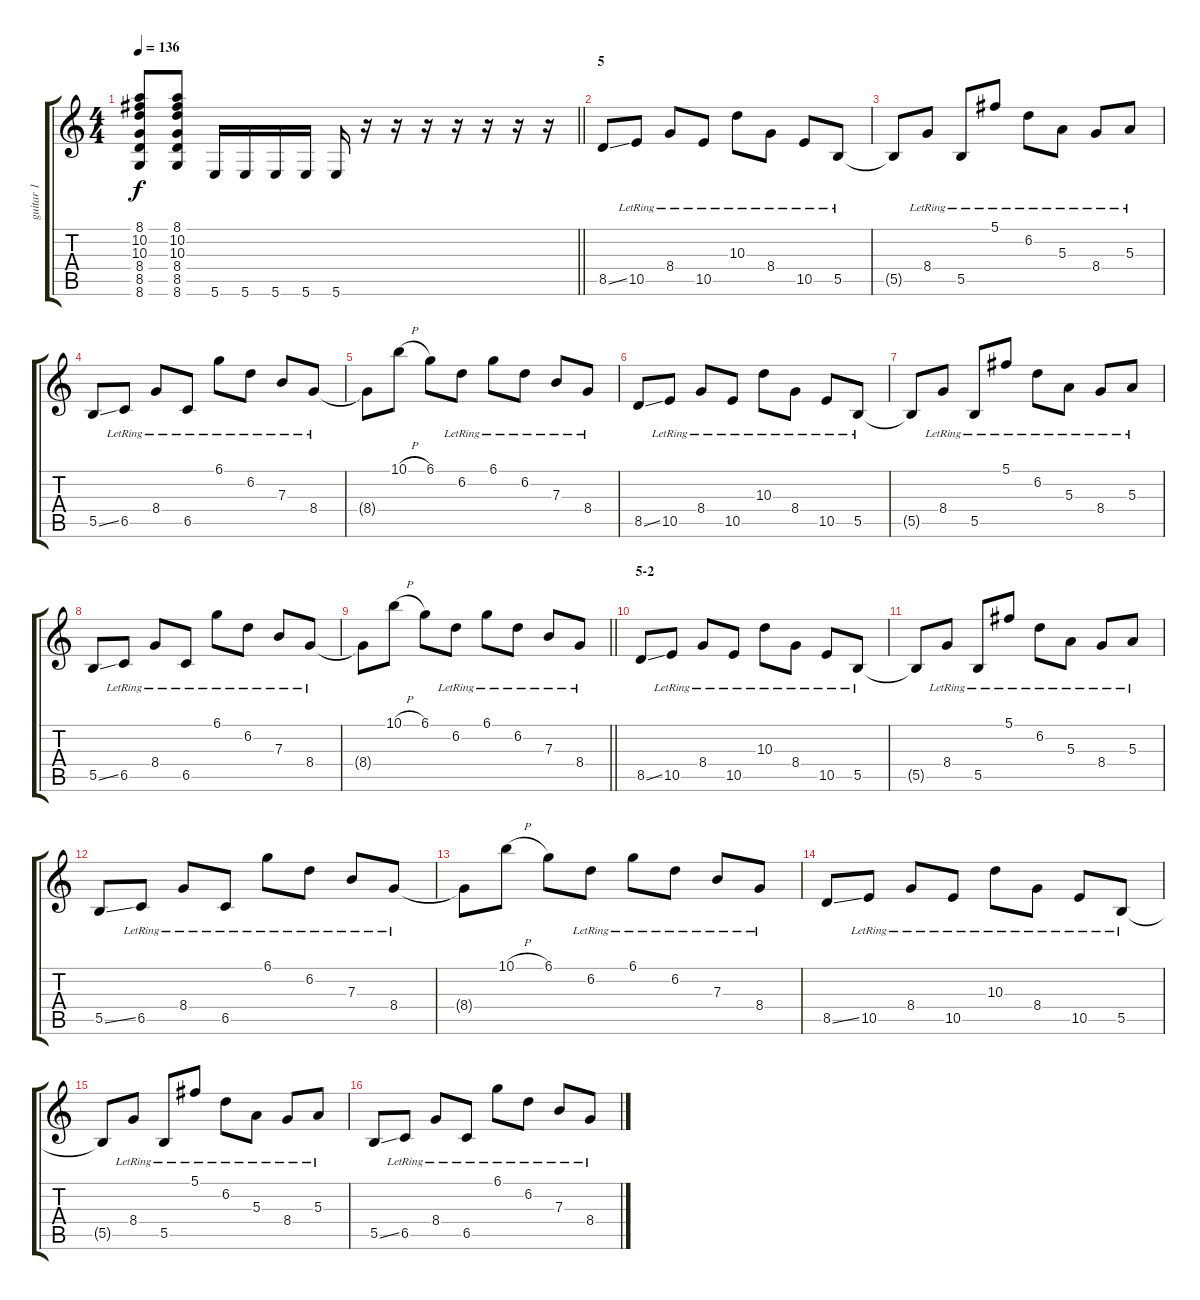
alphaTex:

\track ("guitar 1" "guitar 1") {instrument distortionguitar}
\staff {score tabs}
\tuning (Db4 Ab3 E3 B2 Gb2 B1) {hide}
\ts (4 4)
\tempo 136
\clef g2
\barLineRight lightlight
\ks c
(8.1{t} 10.2{t} 10.3{t} 8.4{t} 8.5{t} 8.6{t}).8{dy f} (8.1 10.2 10.3 8.4 8.5 8.6).8 5.6.16 5.6.16 5.6.16 5.6.16 5.6.16 r.16 r.16 r.16 r.16 r.16 r.16 r.16 |
\section ("" "5")
8.5{ss}.8 10.5{lr}.8 8.4{lr}.8 10.5{lr}.8 10.3{lr}.8 8.4{lr}.8 10.5{lr}.8 5.5{lr}.8 |
5.5{t}.8 8.4{lr}.8 5.5{lr}.8 5.1{lr}.8 6.2{lr}.8 5.3{lr}.8 8.4{lr}.8 5.3{lr}.8 |
5.5{ss}.8 6.5{lr}.8 8.4{lr}.8 6.5{lr}.8 6.1{lr}.8 6.2{lr}.8 7.3{lr}.8 8.4{lr}.8 |
8.4{t}.8 10.1{h}.8 6.1.8 6.2{lr}.8 6.1{lr}.8 6.2{lr}.8 7.3{lr}.8 8.4{lr}.8 |
8.5{ss}.8 10.5{lr}.8 8.4{lr}.8 10.5{lr}.8 10.3{lr}.8 8.4{lr}.8 10.5{lr}.8 5.5{lr}.8 |
5.5{t}.8 8.4{lr}.8 5.5{lr}.8 5.1{lr}.8 6.2{lr}.8 5.3{lr}.8 8.4{lr}.8 5.3{lr}.8 |
5.5{ss}.8 6.5{lr}.8 8.4{lr}.8 6.5{lr}.8 6.1{lr}.8 6.2{lr}.8 7.3{lr}.8 8.4{lr}.8 |
\barLineRight lightlight
8.4{t}.8 10.1{h}.8 6.1.8 6.2{lr}.8 6.1{lr}.8 6.2{lr}.8 7.3{lr}.8 8.4{lr}.8 |
\section ("" "5-2")
8.5{ss}.8 10.5{lr}.8 8.4{lr}.8 10.5{lr}.8 10.3{lr}.8 8.4{lr}.8 10.5{lr}.8 5.5{lr}.8 |
5.5{t}.8 8.4{lr}.8 5.5{lr}.8 5.1{lr}.8 6.2{lr}.8 5.3{lr}.8 8.4{lr}.8 5.3{lr}.8 |
5.5{ss}.8 6.5{lr}.8 8.4{lr}.8 6.5{lr}.8 6.1{lr}.8 6.2{lr}.8 7.3{lr}.8 8.4{lr}.8 |
8.4{t}.8 10.1{h}.8 6.1.8 6.2{lr}.8 6.1{lr}.8 6.2{lr}.8 7.3{lr}.8 8.4{lr}.8 |
8.5{ss}.8 10.5{lr}.8 8.4{lr}.8 10.5{lr}.8 10.3{lr}.8 8.4{lr}.8 10.5{lr}.8 5.5{lr}.8 |
5.5{t}.8 8.4{lr}.8 5.5{lr}.8 5.1{lr}.8 6.2{lr}.8 5.3{lr}.8 8.4{lr}.8 5.3{lr}.8 |
5.5{ss}.8 6.5{lr}.8 8.4{lr}.8 6.5{lr}.8 6.1{lr}.8 6.2{lr}.8 7.3{lr}.8 8.4{lr}.8
